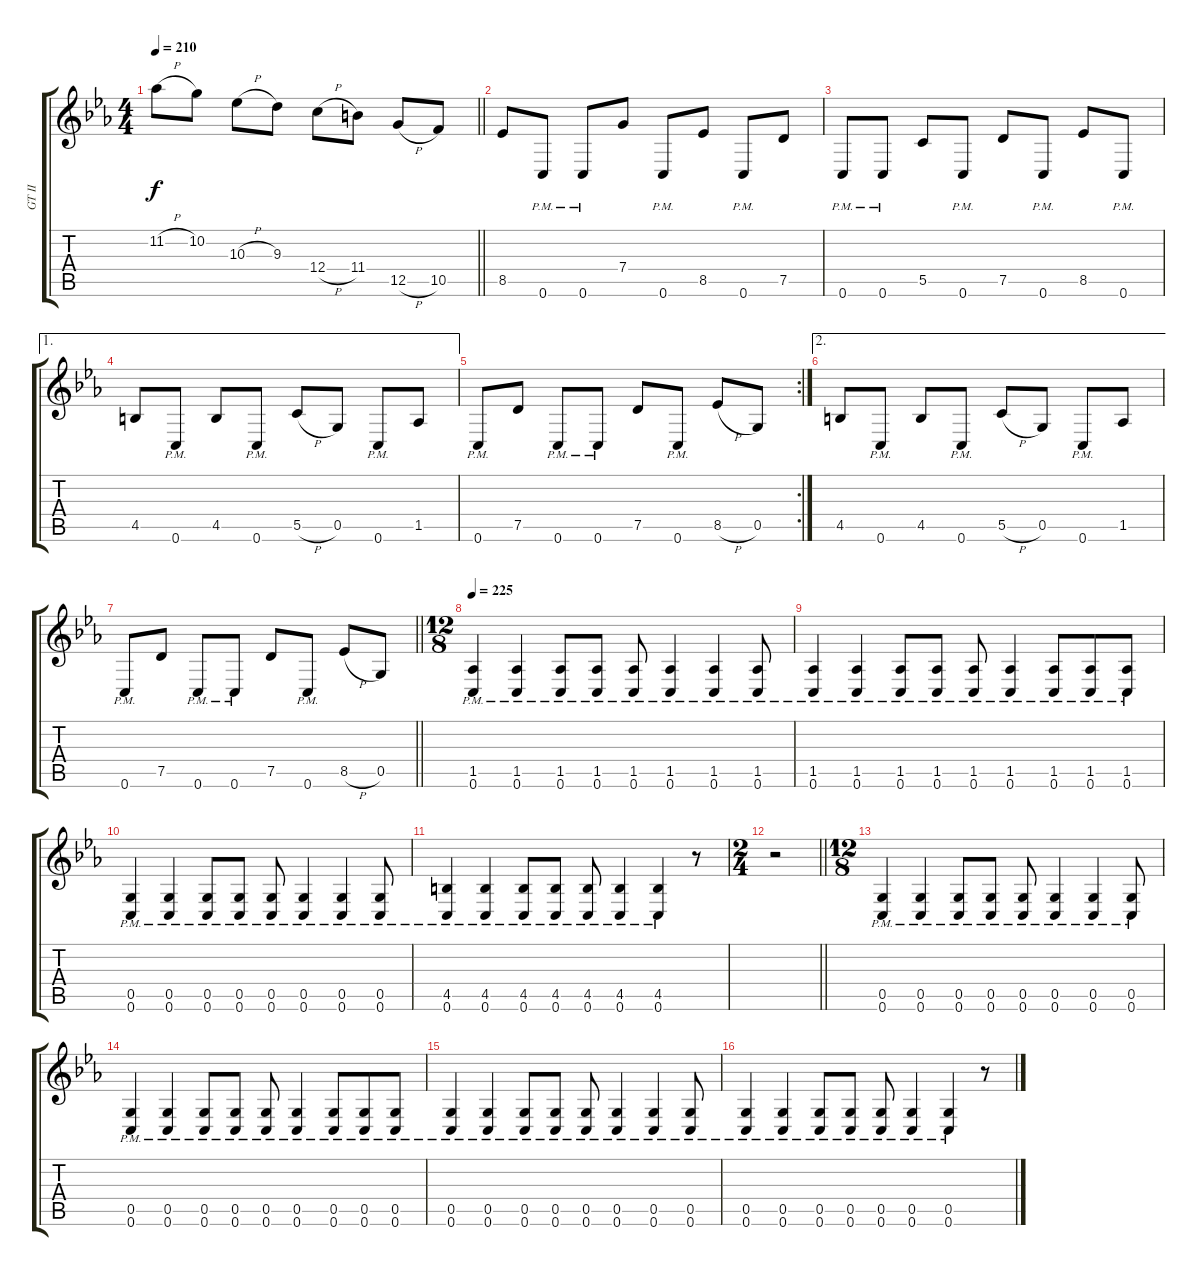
\track ("GT II" "GT II") {instrument overdrivenguitar}
\staff {score tabs}
\tuning (D4 A3 F3 C3 G2 C2) {hide}
\ts (4 4)
\tempo 210
\clef g2
\barLineRight lightlight
\ks cminor
11.2{h}.8{dy f} 10.2.8 10.3{h}.8 9.3.8 12.4{h}.8 11.4.8 12.5{h}.8 10.5.8 |
\section ("" "")
8.5.8 0.6{pm}.8 0.6{pm}.8 7.4.8 0.6{pm}.8 8.5.8 0.6{pm}.8 7.5.8 |
0.6{pm}.8 0.6{pm}.8 5.5.8 0.6{pm}.8 7.5.8 0.6{pm}.8 8.5.8 0.6{pm}.8 |
\ae 1
4.5.8 0.6{pm}.8 4.5.8 0.6{pm}.8 5.5{h}.8 0.5.8 0.6{pm}.8 1.5.8 |
\rc 2
0.6{pm}.8 7.5.8 0.6{pm}.8 0.6{pm}.8 7.5.8 0.6{pm}.8 8.5{h}.8 0.5.8 |
\ae 2
4.5.8 0.6{pm}.8 4.5.8 0.6{pm}.8 5.5{h}.8 0.5.8 0.6{pm}.8 1.5.8 |
\barLineRight lightlight
0.6{pm}.8 7.5.8 0.6{pm}.8 0.6{pm}.8 7.5.8 0.6{pm}.8 8.5{h}.8 0.5.8 |
\ts (12 8)
\section ("" "")
\tempo 225
(1.5{pm} 0.6{pm}).4 (1.5{pm} 0.6{pm}).4 (1.5{pm} 0.6{pm}).8 (1.5{pm} 0.6{pm}).8 (1.5{pm} 0.6{pm}).8 (1.5{pm} 0.6{pm}).4 (1.5{pm} 0.6{pm}).4 (1.5{pm} 0.6{pm}).8 |
(1.5{pm} 0.6{pm}).4 (1.5{pm} 0.6{pm}).4 (1.5{pm} 0.6{pm}).8 (1.5{pm} 0.6{pm}).8 (1.5{pm} 0.6{pm}).8 (1.5{pm} 0.6{pm}).4 (1.5{pm} 0.6{pm}).8 (1.5{pm} 0.6{pm}).8 (1.5{pm} 0.6{pm}).8 |
(0.5{pm} 0.6{pm}).4 (0.5{pm} 0.6{pm}).4 (0.5{pm} 0.6{pm}).8 (0.5{pm} 0.6{pm}).8 (0.5{pm} 0.6{pm}).8 (0.5{pm} 0.6{pm}).4 (0.5{pm} 0.6{pm}).4 (0.5{pm} 0.6{pm}).8 |
(4.5{pm} 0.6{pm}).4 (4.5{pm} 0.6{pm}).4 (4.5{pm} 0.6{pm}).8 (4.5{pm} 0.6{pm}).8 (4.5{pm} 0.6{pm}).8 (4.5{pm} 0.6{pm}).4 (4.5{pm} 0.6{pm}).4 r.8 |
\ts (2 4)
\barLineRight lightlight
r.2 |
\ts (12 8)
\section ("" "")
(0.5{pm} 0.6{pm}).4 (0.5{pm} 0.6{pm}).4 (0.5{pm} 0.6{pm}).8 (0.5{pm} 0.6{pm}).8 (0.5{pm} 0.6{pm}).8 (0.5{pm} 0.6{pm}).4 (0.5{pm} 0.6{pm}).4 (0.5{pm} 0.6{pm}).8 |
(0.5{pm} 0.6{pm}).4 (0.5{pm} 0.6{pm}).4 (0.5{pm} 0.6{pm}).8 (0.5{pm} 0.6{pm}).8 (0.5{pm} 0.6{pm}).8 (0.5{pm} 0.6{pm}).4 (0.5{pm} 0.6{pm}).8 (0.5{pm} 0.6{pm}).8 (0.5{pm} 0.6{pm}).8 |
(0.5{pm} 0.6{pm}).4 (0.5{pm} 0.6{pm}).4 (0.5{pm} 0.6{pm}).8 (0.5{pm} 0.6{pm}).8 (0.5{pm} 0.6{pm}).8 (0.5{pm} 0.6{pm}).4 (0.5{pm} 0.6{pm}).4 (0.5{pm} 0.6{pm}).8 |
(0.5{pm} 0.6{pm}).4 (0.5{pm} 0.6{pm}).4 (0.5{pm} 0.6{pm}).8 (0.5{pm} 0.6{pm}).8 (0.5{pm} 0.6{pm}).8 (0.5{pm} 0.6{pm}).4 (0.5{pm} 0.6{pm}).4 r.8
